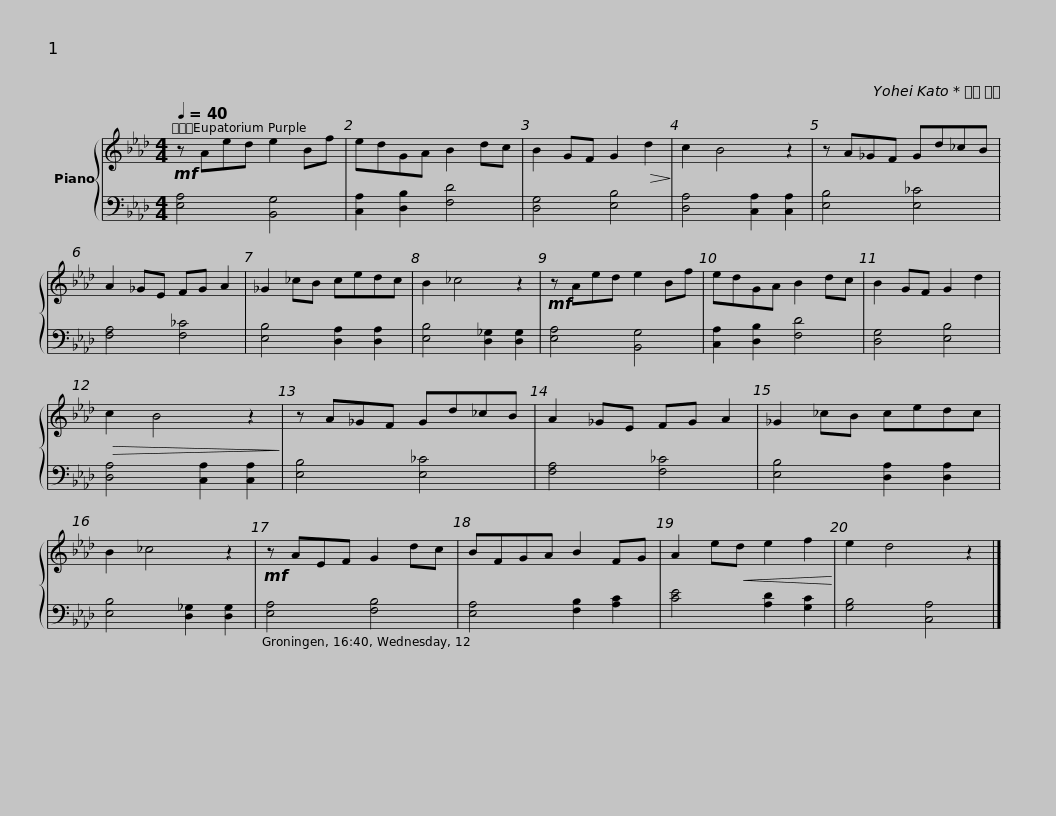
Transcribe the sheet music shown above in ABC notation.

X:1
%%score { 1 | 2 }
L:1/8
Q:1/4=40
M:4/4
I:linebreak $
K:Ab
V:1 treble
V:2 bass
V:1
!mf! z Aed e2 Bf | edGA B2 dc | B2 GF G2!>(! d2!>)! | c2 B4 z2 | z A_GF Gd_cB |$ %5
 A2 _GE FG A2 | _G2 _cB cedc | B2 _c4 z2 |!mf! z Aed e2 Bf | edGA B2 dc | %10
 B2 GF G2 d2 |$!>(! c2 B4 z2!>)! | z A_GF Gd_cB | A2 _GE FG A2 | _G2 _cB cedc | %15
 B2 _c4 z2 |$!mf! z AEF G2 dc | BFGA B2 FG | A2 e!<(!d e2 f2!<)! | e2 d4 z2 |] %20
V:2
 [E,A,]4 [B,,G,]4 | [C,A,]2 [D,B,]2 [F,D]4 | [D,G,]4 [E,B,]4 | [D,A,]4 [C,A,]2 [C,A,]2 | [E,B,]4 [E,_C]4 |$ %5
 [F,A,]4 [F,_C]4 | [E,B,]4 [D,A,]2 [D,A,]2 | [E,B,]4 [D,_G,]2 [D,G,]2 | [E,A,]4 [B,,G,]4 | [C,A,]2 [D,B,]2 [F,D]4 | %10
 [D,G,]4 [E,B,]4 |$ [D,A,]4 [C,A,]2 [C,A,]2 | [E,B,]4 [E,_C]4 | [F,A,]4 [F,_C]4 | [E,B,]4 [D,A,]2 [D,A,]2 | %15
 [E,B,]4 [D,_G,]2 [D,G,]2 |$ [E,A,]4 [F,B,]4 | [E,A,]4 [F,B,]2 [A,C]2 | [CE]4 [A,D]2 [G,C]2 | [G,B,]4 [C,A,]4 |] %20
